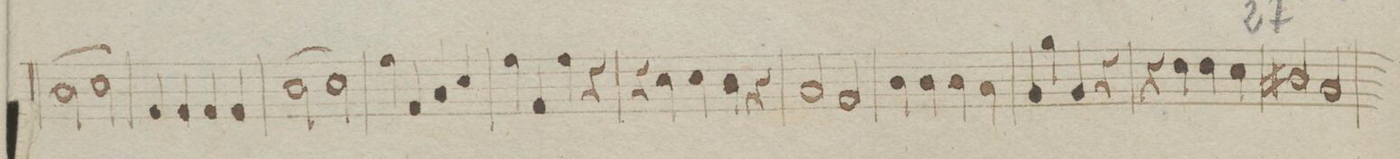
**kern	**dynam
*I"Viola	*
*clefC3	*
*k[f#]	*
*met(c|)	*
*M4/4	*
(2c\	.
2d\)	.
=102	=102
4G/	.
4G/	.
4G/	.
4G/	.
=103	=103
(2c\	.
2d\)	.
=104	=104
4g\	.
4G/	.
4B/	.
4d/	.
=105	=105
4g\	.
4G/	.
4g\	.
4r	.
=106	=106
4r	.
4d\	.
4d\	.
4c\	.
=107	=107
2B/	.
2G/	.
=108	=108
4c\	.
4c\	.
4c\	.
4B\	.
=109	=109
4A/	.
4a\	.
4A/	.
4r	.
=110	=110
4r	.
4e\	.
4e\	.
4d\	.
=111	=111
2c#X/	.
2A/	.
=112	=112
*-	*-
